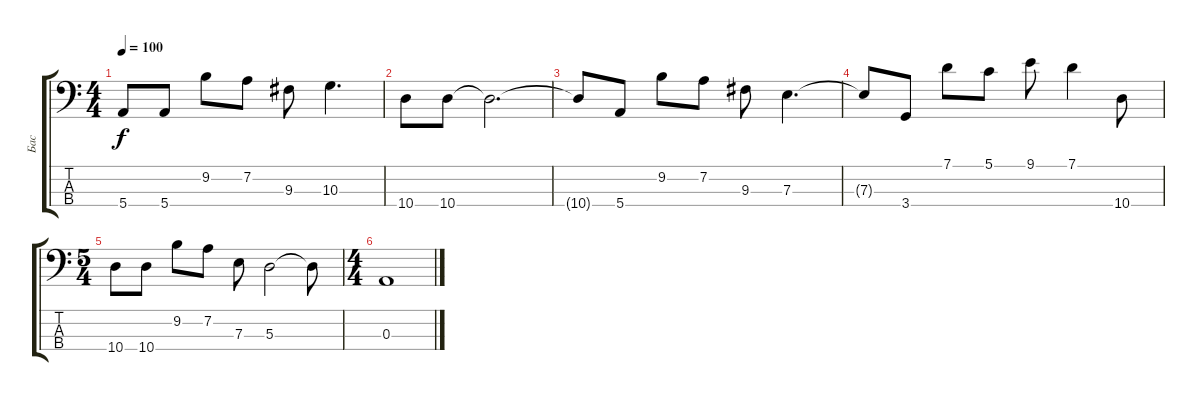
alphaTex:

\track ("Бас" "Бас") {instrument electricbassfinger}
\staff {score tabs}
\tuning (G2 D2 A1 E1) {hide}
\ts (4 4)
\tempo 100
\clef f4
\ks c
5.4{t}.8{dy f} 5.4.8 9.2.8 7.2.8 9.3.8 10.3.4{d} |
10.4.8 10.4.8 10.4{t}.2{d} |
10.4{t}.8 5.4.8 9.2.8 7.2.8 9.3.8 7.3.4{d} |
7.3{t}.8 3.4.8 7.1.8 5.1.8 9.1.8 7.1.4 10.4.8 |
\ts (5 4)
10.4.8 10.4.8 9.2.8 7.2.8 7.3.8 5.3.2 5.3{t}.8 |
\ts (4 4)
0.3.1
